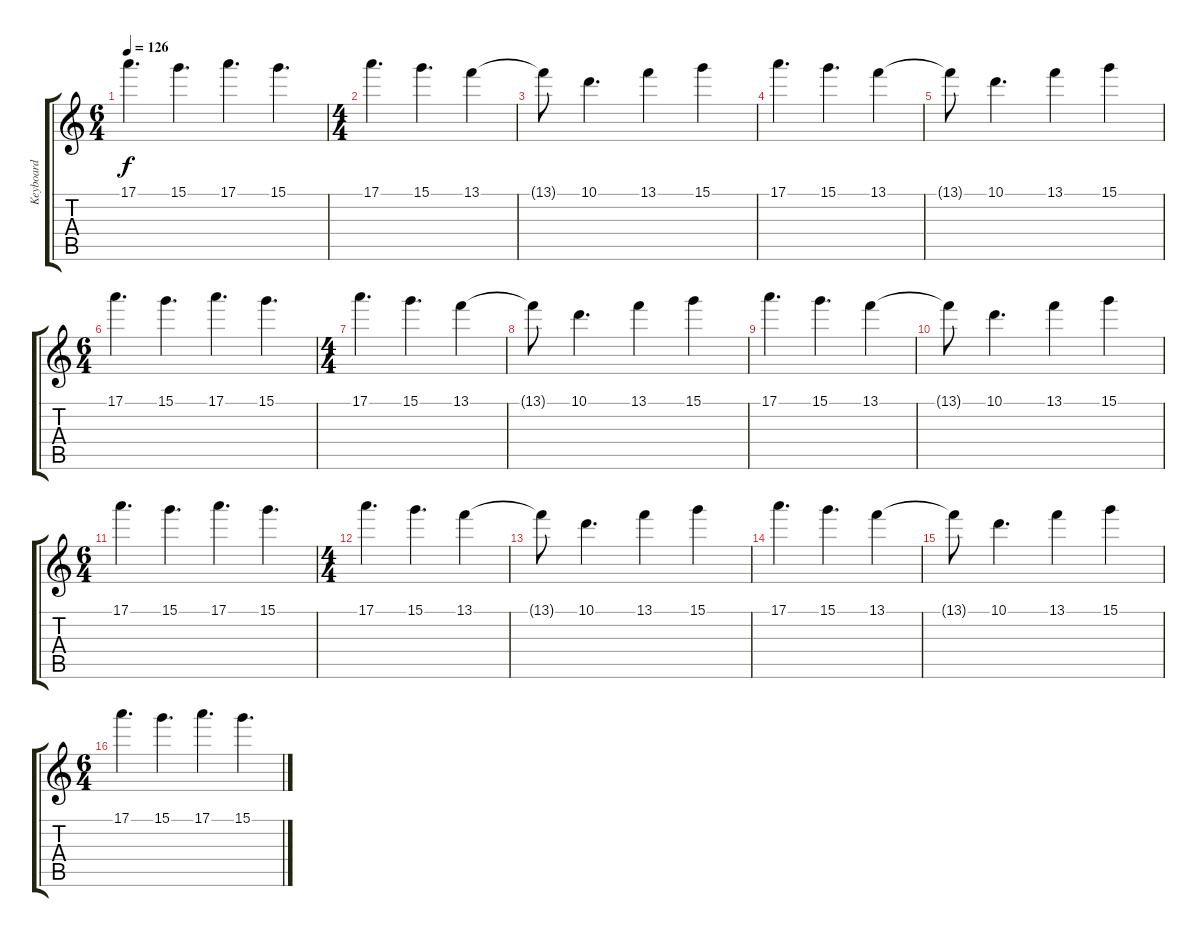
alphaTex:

\track ("Keyboard" "Keyboard") {instrument acousticguitarsteel}
\staff {score tabs}
\tuning (E4 B3 G3 D3 A2 E2) {hide}
\ts (6 4)
\tempo 126
\clef g2
\ks c
17.1.4{d dy f} 15.1.4{d} 17.1.4{d} 15.1.4{d} |
\ts (4 4)
17.1.4{d} 15.1.4{d} 13.1.4 |
13.1{t}.8 10.1.4{d} 13.1.4 15.1.4 |
17.1.4{d} 15.1.4{d} 13.1.4 |
13.1{t}.8 10.1.4{d} 13.1.4 15.1.4 |
\ts (6 4)
17.1.4{d} 15.1.4{d} 17.1.4{d} 15.1.4{d} |
\ts (4 4)
17.1.4{d} 15.1.4{d} 13.1.4 |
13.1{t}.8 10.1.4{d} 13.1.4 15.1.4 |
17.1.4{d} 15.1.4{d} 13.1.4 |
13.1{t}.8 10.1.4{d} 13.1.4 15.1.4 |
\ts (6 4)
17.1.4{d} 15.1.4{d} 17.1.4{d} 15.1.4{d} |
\ts (4 4)
17.1.4{d} 15.1.4{d} 13.1.4 |
13.1{t}.8 10.1.4{d} 13.1.4 15.1.4 |
17.1.4{d} 15.1.4{d} 13.1.4 |
13.1{t}.8 10.1.4{d} 13.1.4 15.1.4 |
\ts (6 4)
17.1.4{d} 15.1.4{d} 17.1.4{d} 15.1.4{d}
